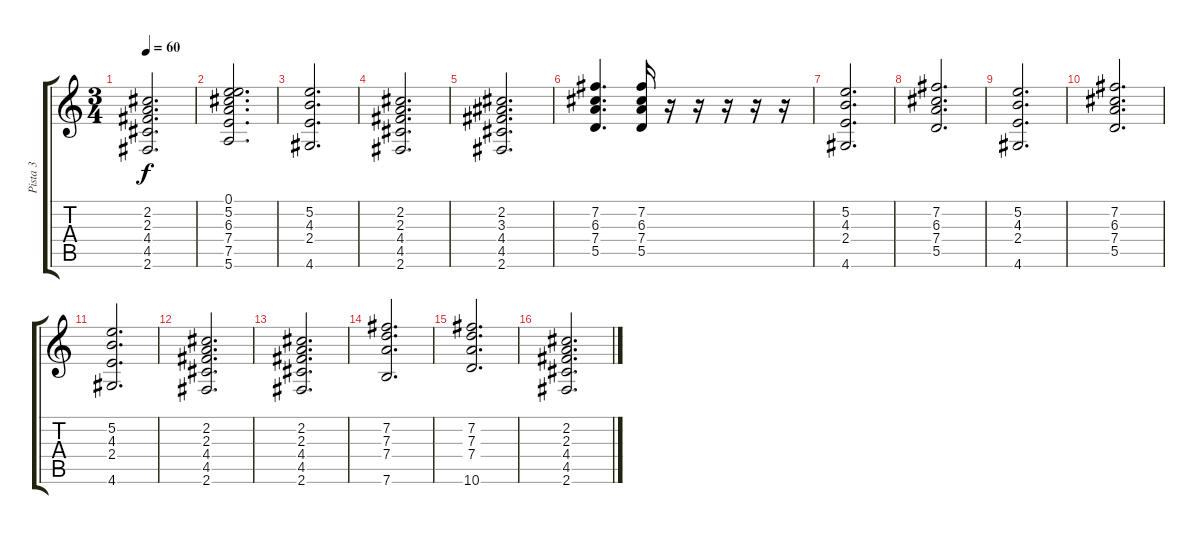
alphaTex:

\track ("Pista 3" "Pista 3") {instrument electricguitarjazz}
\staff {score tabs}
\tuning (E4 B3 G3 D3 A2 E2) {hide}
\ts (3 4)
\tempo 60
\clef g2
\ks c
(2.2 2.3 4.4 4.5 2.6).2{d dy f} |
(0.1 5.2 6.3 7.4 7.5 5.6).2{d} |
(5.2 4.3 2.4 4.6).2{d} |
(2.2 2.3 4.4 4.5 2.6).2{d} |
(2.2 3.3 4.4 4.5 2.6).2{d} |
(7.2 6.3 7.4 5.5).4{d} (7.2 6.3 7.4 5.5).16 r.16 r.16 r.16 r.16 r.16 |
(5.2 4.3 2.4 4.6).2{d} |
(7.2 6.3 7.4 5.5).2{d} |
(5.2 4.3 2.4 4.6).2{d} |
(7.2 6.3 7.4 5.5).2{d} |
(5.2 4.3 2.4 4.6).2{d} |
(2.2 2.3 4.4 4.5 2.6).2{d} |
(2.2 2.3 4.4 4.5 2.6).2{d} |
(7.2 7.3 7.4 7.6).2{d} |
(7.2 7.3 7.4 10.6).2{d} |
(2.2 2.3 4.4 4.5 2.6).2{d}
